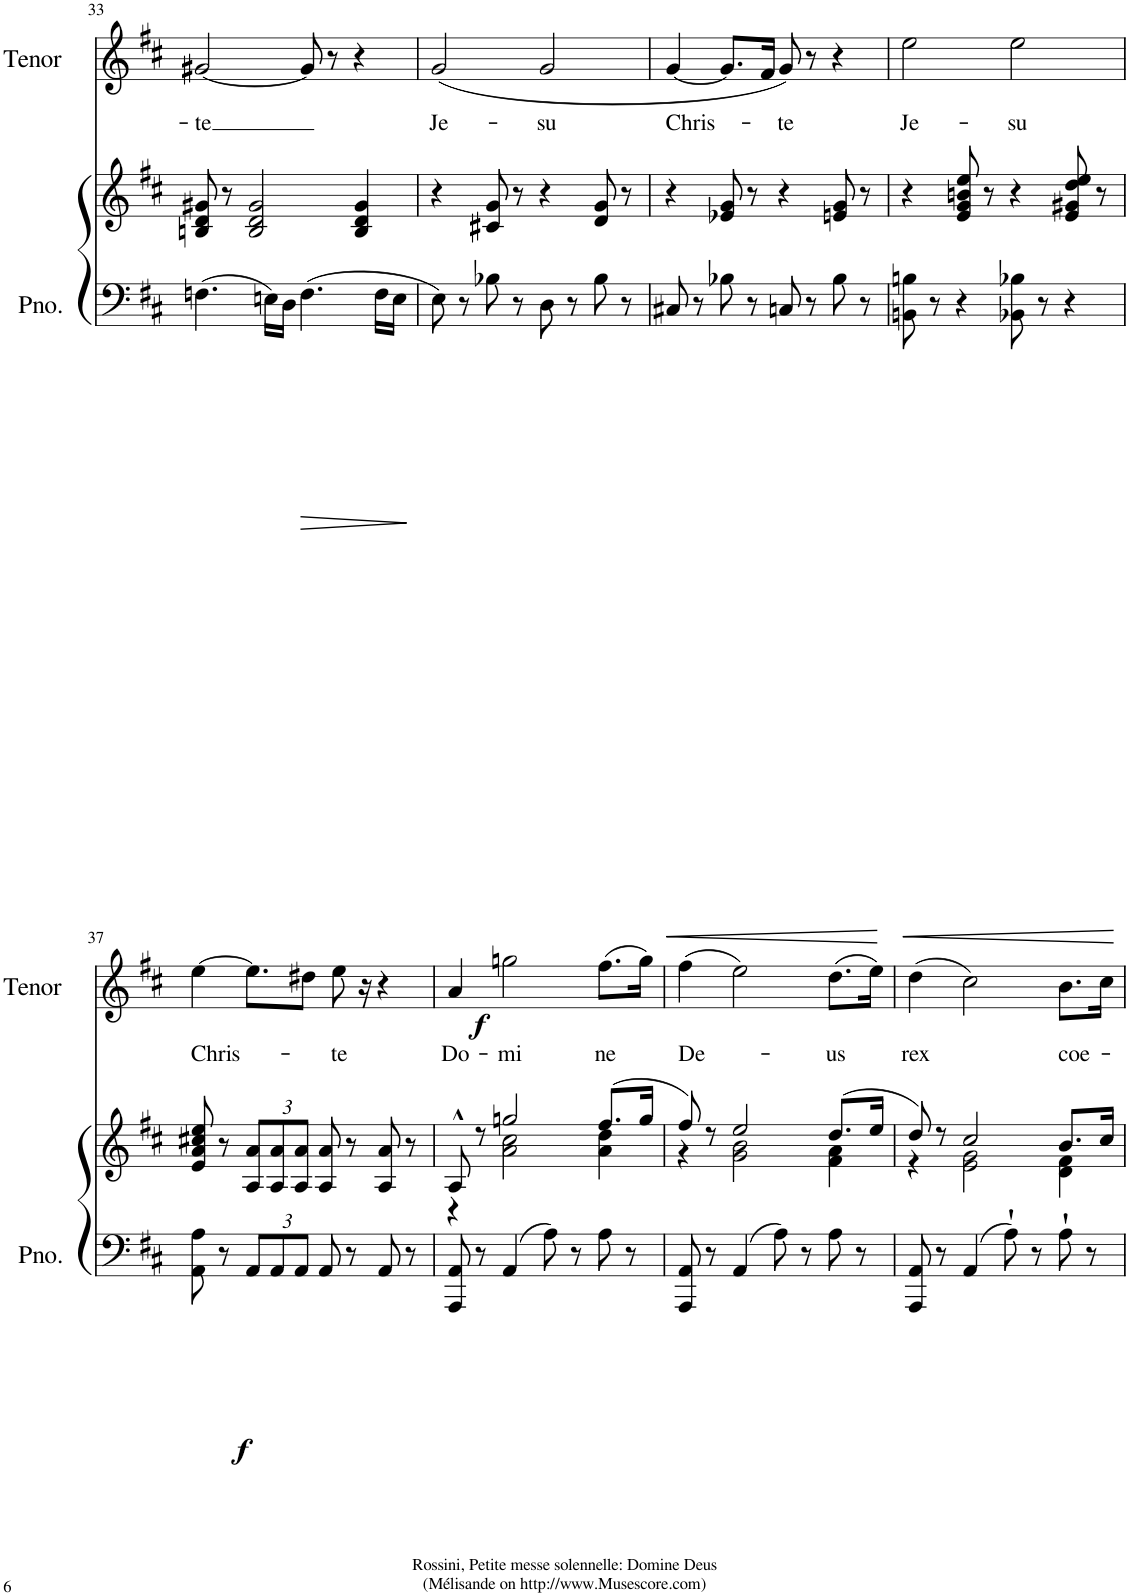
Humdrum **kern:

**kern	**dynam	**kern	**kern	**text	**dynam
*part3	*part3	*part2	*part1	*part1	*part1
*staff3	*staff3	*staff2	*staff1	*staff1	*staff1
*I"Piano	*	*I"Acoustic G	*I"Tenor	*	*
*I'Pno.	*	*	*I'Tenor	*	*
!!LO:PB:g=z
*clefF4	*	*clefG2	*clefG2	*	*
*k[f#c#]	*	*k[f#c#]	*k[f#c#]	*	*
*M4/4	*	*M4/4	*M4/4	*	*
=33	=33	=33	=33	=33	=33
!	!	!	!	!LO:LY:b	!
(4.Fn\	.	8Bn/ 8d/ 8g#X/	[2g#X/	-te	.
.	.	8r	.	.	.
.	.	2B/ 2d/ 2g#/	.	.	.
16En\LL)	.	.	.	.	.
16D\JJ	.	.	.	.	.
!	!LO:HP:b	!	!	!	!
(4.F\	>	.	8g#/]	.	.
.	.	.	8r	.	.
.	.	4B/ 4d/ 4g#/	4r	.	.
16F\LL	.	.	.	.	.
16E\JJ	.	.	.	.	.
.	]	.	.	.	.
=34	=34	=34	=34	=34	=34
!	!	!	!	!LO:LY:b	!
8E\)	.	4r	(2g/	Je-	.
8r	.	.	.	.	.
8B-X\	.	8c#X/ 8g/	.	.	.
8r	.	8r	.	.	.
!	!	!	!	!LO:LY:b	!
8D\	.	4r	2g/	-su	.
8r	.	.	.	.	.
8B-\	.	8d/ 8g/	.	.	.
8r	.	8r	.	.	.
=35	=35	=35	=35	=35	=35
!	!LO:HP:b	!	!	!LO:LY:b	!
8C#X/	<	4r	[4g/	Chris-	.
8r	.	.	.	.	.
8B-X\	.	8e-X/ 8g/	8.g/L]	.	.
8r	.	8r	.	.	.
.	.	.	16f#/Jk	.	.
!	!	!	!	!LO:LY:b	!
8Cn/	.	4r	8g/)	-te	.
8r	.	.	8r	.	.
8B-\	.	8en/ 8g/	4r	.	.
8r	.	8r	.	.	.
.	[	.	.	.	.
=36	=36	=36	=36	=36	=36
!	!LO:HP:b	!	!	!LO:LY:b	!
8BBn\ 8Bn\	<	4r	2ee\	Je-	.
8r	.	.	.	.	.
4r	.	8e/ 8g/ 8bn/ 8ee/	.	.	.
.	.	8r	.	.	.
!	!	!	!	!LO:LY:b	!
8BB-X\ 8B-X\	.	4r	2ee\	-su	.
8r	.	.	.	.	.
4r	.	8e/ 8g#X/ 8dd/ 8ee/	.	.	.
.	.	8r	.	.	.
.	[	.	.	.	.
!!LO:LB:g=z
=37	=37	=37	=37	=37	=37
!	!LO:DY:b	!	!	!LO:LY:b	!
8AA\ 8A\	f	8e/ 8a/ 8cc#X/ 8ee/	[4ee\	Chris-	.
8r	.	8r	.	.	.
*Xbrackettup	*	*Xbrackettup	*	*	*
12AA/L	.	12A/ 12a/L	8.ee\L]	.	.
12AA/	.	12A/ 12a/	.	.	.
12AA/J	.	12A/ 12a/J	.	.	.
.	.	.	8dd#X\J	.	.
8AA/	.	8A/ 8a/	.	.	.
!	!	!	!	!LO:LY:b	!
.	.	.	8ee\	-te	.
8r	.	8r	.	.	.
.	.	.	16r	.	.
8AA/	.	8A/ 8a/	4r	.	.
8r	.	8r	.	.	.
=38	=38	=38	=38	=38	=38
*	*	*^	*	*	*
!	!	!	!	!	!LO:LY:b	!LO:DY:b
8AAA/ 8AA/	.	8A^^/	4r	4a/	Do-	f
8r	.	8r	.	.	.	.
!	!	!	!	!	!LO:LY:b	!
(4AA/	.	2ggn/	2a\ 2cc#\	2ggn\	-mi	.
8A\)	.	.	.	.	.	.
8r	.	.	.	.	.	.
!	!	!	!	!	!LO:LY:b	!
8A\	.	(8.ff#/L	4a\ 4dd\	(8.ff#\L	ne	.
8r	.	.	.	.	.	.
.	.	16gg/Jk	.	16gg\Jk)	.	.
=39	=39	=39	=39	=39	=39	=39
!	!	!	!	!	!LO:LY:b	!
8AAA/ 8AA/	.	8ff#/)	4r	(4ff#\	De-	.
8r	.	8r	.	.	.	.
(4AA/	.	2ee/	2g\ 2b\	2ee\)	.	.
8A\)	.	.	.	.	.	.
8r	.	.	.	.	.	.
!	!	!	!	!	!LO:LY:b	!
8A\	.	(8.dd/L	4f#\ 4a\	(8.dd\L	-us	.
8r	.	.	.	.	.	.
.	.	16ee/Jk	.	16ee\Jk)	.	.
=40	=40	=40	=40	=40	=40	=40
!	!	!	!	!	!LO:LY:b	!
8AAA/ 8AA/	.	8dd/)	4r	(4dd\	rex	.
8r	.	8r	.	.	.	.
(4AA/	.	2cc#/	2e\ 2g\	2cc#\)	.	.
8A`\)	.	.	.	.	.	.
8r	.	.	.	.	.	.
!	!	!	!	!	!LO:LY:b	!
8A`\	.	8.b/L	4d\ 4f#\	8.b\L	coe-	.
8r	.	.	.	.	.	.
.	.	16cc#/Jk	.	16cc#\Jk	.	.
*	*	*v	*v	*	*	*
=	=	=	=	=	=
*-	*-	*-	*-	*-	*-
